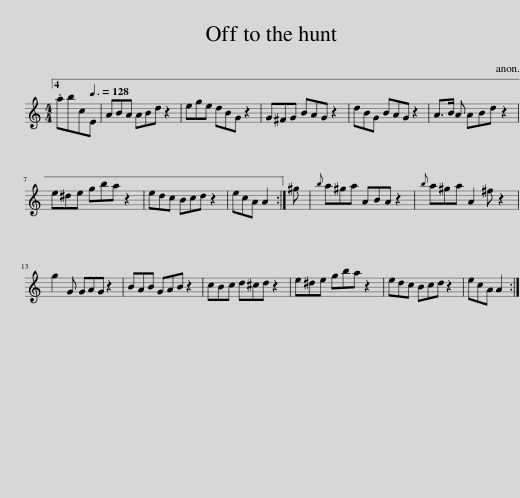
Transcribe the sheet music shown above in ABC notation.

X:1
L:1/8
M:4/4
I:linebreak $
K:C
V:1 treble
V:1
 .abc[Q:3/8=128]E | ABA ABd z2 | ege dBG z2 | G^FG BAG z2 | dBG BAG z2 | %5
 A>B A ABd z2 |$ e^de gba z2 | edc Bcd z2 | ecA A2 :| ^g | %10
{b} a^ga ABA z2 |{b} a^ga A2 ^f z2 |$ g2 G GAG z2 | BAB GAB z2 | cBc d^cd z2 | %15
 e^de gba z2 | edc Bcd z2 | ecA A2 :| %18
